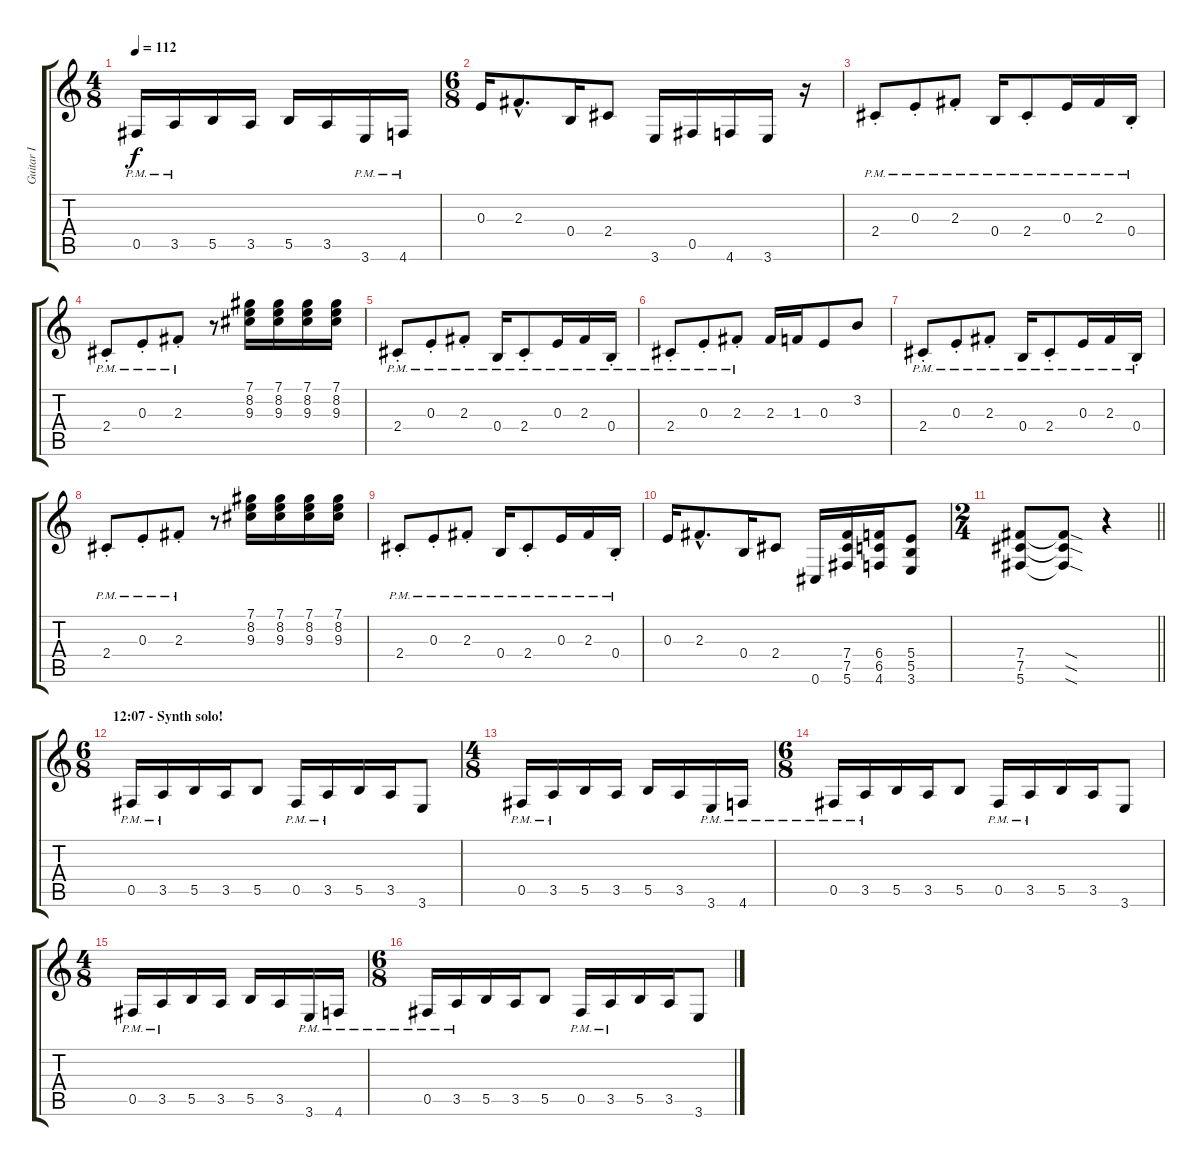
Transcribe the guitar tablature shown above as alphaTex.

\track ("Guitar I" "Guitar I") {instrument distortionguitar}
\staff {score tabs}
\tuning (Db4 Ab3 E3 B2 Gb2 Db2) {hide}
\ts (4 8)
\tempo 112
\clef g2
\ks c
0.5{pm}.16{dy f} 3.5{pm}.16 5.5.16 3.5.16 5.5.16 3.5.16 3.6{pm}.16 4.6{pm}.16 |
\ts (6 8)
0.3.16 2.3{hac}.8{d} 0.4.16 2.4.8 3.6.16 0.5.16 4.6.16 3.6.16 r.16 |
2.4{pm st}.8 0.3{pm st}.8 2.3{pm st}.8 0.4{pm}.16 2.4{pm st}.8 0.3{pm}.16 2.3{pm}.16 0.4{pm st}.16 |
2.4{pm st}.8 0.3{pm st}.8 2.3{pm st}.8 r.8 (7.1 8.2 9.3).16 (7.1 8.2 9.3).16 (7.1 8.2 9.3).16 (7.1 8.2 9.3).16 |
2.4{pm st}.8 0.3{pm st}.8 2.3{pm st}.8 0.4{pm}.16 2.4{pm st}.8 0.3{pm}.16 2.3{pm}.16 0.4{pm st}.16 |
2.4{pm st}.8 0.3{pm st}.8 2.3{pm st}.8 2.3.16 1.3.16 0.3.8 3.2.8 |
2.4{pm st}.8 0.3{pm st}.8 2.3{pm st}.8 0.4{pm}.16 2.4{pm st}.8 0.3{pm}.16 2.3{pm}.16 0.4{pm st}.16 |
2.4{pm st}.8 0.3{pm st}.8 2.3{pm st}.8 r.8 (7.1 8.2 9.3).16 (7.1 8.2 9.3).16 (7.1 8.2 9.3).16 (7.1 8.2 9.3).16 |
2.4{pm st}.8 0.3{pm st}.8 2.3{pm st}.8 0.4{pm}.16 2.4{pm st}.8 0.3{pm}.16 2.3{pm}.16 0.4{pm st}.16 |
0.3.16 2.3{hac}.8{d} 0.4.16 2.4.8 0.6.16 (7.4 7.5 5.6).16 (6.4 6.5 4.6).16 (5.4 5.5 3.6).8 |
\ts (2 4)
\barLineRight lightlight
(7.4 7.5 5.6).8 (7.4{sod t} 7.5{sod t} 5.6{sod t}).8 r.4 |
\ts (6 8)
\section ("" "12:07 - Synth solo!")
0.5{pm}.16 3.5{pm}.16 5.5.16 3.5.16 5.5.8 0.5{pm}.16 3.5{pm}.16 5.5.16 3.5.16 3.6.8 |
\ts (4 8)
0.5{pm}.16 3.5{pm}.16 5.5.16 3.5.16 5.5.16 3.5.16 3.6{pm}.16 4.6{pm}.16 |
\ts (6 8)
0.5{pm}.16 3.5{pm}.16 5.5.16 3.5.16 5.5.8 0.5{pm}.16 3.5{pm}.16 5.5.16 3.5.16 3.6.8 |
\ts (4 8)
0.5{pm}.16 3.5{pm}.16 5.5.16 3.5.16 5.5.16 3.5.16 3.6{pm}.16 4.6{pm}.16 |
\ts (6 8)
0.5{pm}.16 3.5{pm}.16 5.5.16 3.5.16 5.5.8 0.5{pm}.16 3.5{pm}.16 5.5.16 3.5.16 3.6.8
